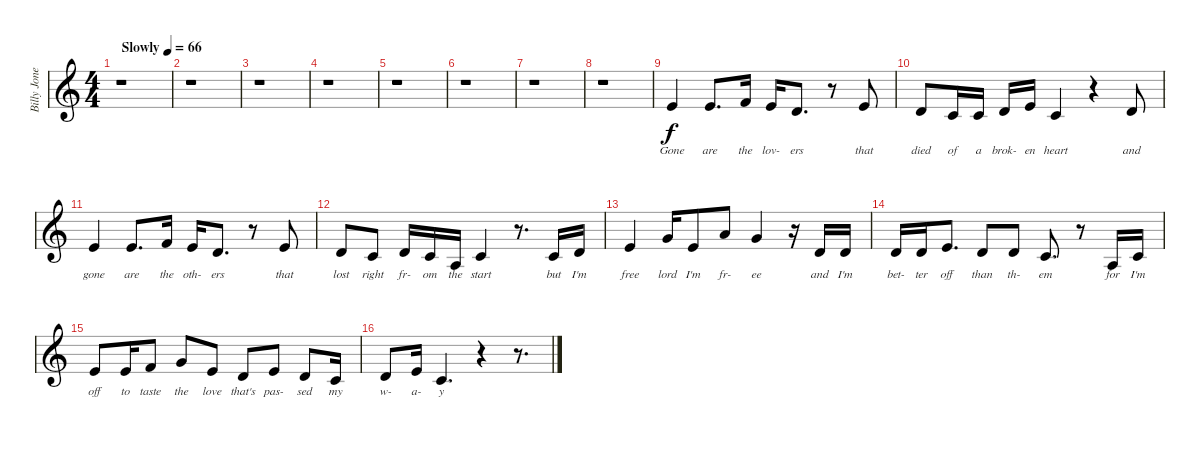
\track ("Billy Jones Vocals" "Billy Jone") {instrument flute}
\staff {score}
\tuning (E4 B3 G3 D3 A2 E2) {hide}
\ts (4 4)
\tempo (66 "Slowly")
\clef g2
\ks c
r.1{dy f instrument flute} |
r.1 |
r.1 |
r.1 |
r.1 |
r.1 |
r.1 |
r.1 |
5.2.4{lyrics (0 "Gone") lyrics (1 "") lyrics (2 "") lyrics (3 "") lyrics (4 "")} 5.2.8{d lyrics (0 "are") lyrics (1 "") lyrics (2 "") lyrics (3 "") lyrics (4 "")} 6.2.16{lyrics (0 "the") lyrics (1 "") lyrics (2 "") lyrics (3 "") lyrics (4 "")} 5.2.16{lyrics (0 "lov-") lyrics (1 "") lyrics (2 "") lyrics (3 "") lyrics (4 "")} 3.2.8{d lyrics (0 "ers") lyrics (1 "") lyrics (2 "") lyrics (3 "") lyrics (4 "")} r.8 5.2.8{lyrics (0 "that") lyrics (1 "") lyrics (2 "") lyrics (3 "") lyrics (4 "")} |
3.2.8{lyrics (0 "died") lyrics (1 "") lyrics (2 "") lyrics (3 "") lyrics (4 "")} 5.3.16{lyrics (0 "of") lyrics (1 "") lyrics (2 "") lyrics (3 "") lyrics (4 "")} 5.3.16{lyrics (0 "a") lyrics (1 "") lyrics (2 "") lyrics (3 "") lyrics (4 "")} 3.2.16{lyrics (0 "brok-") lyrics (1 "") lyrics (2 "") lyrics (3 "") lyrics (4 "")} 5.2.16{lyrics (0 "en") lyrics (1 "") lyrics (2 "") lyrics (3 "") lyrics (4 "")} 5.3.4{lyrics (0 "heart") lyrics (1 "") lyrics (2 "") lyrics (3 "") lyrics (4 "")} r.4 3.2.8{lyrics (0 "and") lyrics (1 "") lyrics (2 "") lyrics (3 "") lyrics (4 "")} |
5.2.4{lyrics (0 "gone") lyrics (1 "") lyrics (2 "") lyrics (3 "") lyrics (4 "")} 5.2.8{d lyrics (0 "are") lyrics (1 "") lyrics (2 "") lyrics (3 "") lyrics (4 "")} 6.2.16{lyrics (0 "the") lyrics (1 "") lyrics (2 "") lyrics (3 "") lyrics (4 "")} 5.2.16{lyrics (0 "oth-") lyrics (1 "") lyrics (2 "") lyrics (3 "") lyrics (4 "")} 3.2.8{d lyrics (0 "ers") lyrics (1 "") lyrics (2 "") lyrics (3 "") lyrics (4 "")} r.8 5.2.8{lyrics (0 "that") lyrics (1 "") lyrics (2 "") lyrics (3 "") lyrics (4 "")} |
3.2.8{lyrics (0 "lost") lyrics (1 "") lyrics (2 "") lyrics (3 "") lyrics (4 "")} 5.3.8{lyrics (0 "right") lyrics (1 "") lyrics (2 "") lyrics (3 "") lyrics (4 "")} 3.2.16{lyrics (0 "fr-") lyrics (1 "") lyrics (2 "") lyrics (3 "") lyrics (4 "")} 5.3.16{lyrics (0 "om") lyrics (1 "") lyrics (2 "") lyrics (3 "") lyrics (4 "")} 2.3.16{lyrics (0 "the") lyrics (1 "") lyrics (2 "") lyrics (3 "") lyrics (4 "")} 5.3.4{lyrics (0 "start") lyrics (1 "") lyrics (2 "") lyrics (3 "") lyrics (4 "")} r.8{d} 5.3.16{lyrics (0 "but") lyrics (1 "") lyrics (2 "") lyrics (3 "") lyrics (4 "")} 3.2.16{lyrics (0 "I'm") lyrics (1 "") lyrics (2 "") lyrics (3 "") lyrics (4 "")} |
5.2.4{lyrics (0 "free") lyrics (1 "") lyrics (2 "") lyrics (3 "") lyrics (4 "")} 3.1.16{lyrics (0 "lord") lyrics (1 "") lyrics (2 "") lyrics (3 "") lyrics (4 "")} 5.2.8{lyrics (0 "I'm") lyrics (1 "") lyrics (2 "") lyrics (3 "") lyrics (4 "")} 5.1.8{lyrics (0 "fr-") lyrics (1 "") lyrics (2 "") lyrics (3 "") lyrics (4 "")} 3.1.4{lyrics (0 "ee") lyrics (1 "") lyrics (2 "") lyrics (3 "") lyrics (4 "")} r.16 3.2.16{lyrics (0 "and") lyrics (1 "") lyrics (2 "") lyrics (3 "") lyrics (4 "")} 3.2.16{lyrics (0 "I'm") lyrics (1 "") lyrics (2 "") lyrics (3 "") lyrics (4 "")} |
3.2.16{lyrics (0 "bet-") lyrics (1 "") lyrics (2 "") lyrics (3 "") lyrics (4 "")} 3.2.16{lyrics (0 "ter") lyrics (1 "") lyrics (2 "") lyrics (3 "") lyrics (4 "")} 5.2.8{d lyrics (0 "off") lyrics (1 "") lyrics (2 "") lyrics (3 "") lyrics (4 "")} 3.2.8{lyrics (0 "than") lyrics (1 "") lyrics (2 "") lyrics (3 "") lyrics (4 "")} 3.2.8{lyrics (0 "th-") lyrics (1 "") lyrics (2 "") lyrics (3 "") lyrics (4 "")} 5.3.8{d lyrics (0 "em") lyrics (1 "") lyrics (2 "") lyrics (3 "") lyrics (4 "")} r.8 2.3.16{lyrics (0 "for") lyrics (1 "") lyrics (2 "") lyrics (3 "") lyrics (4 "")} 5.3.16{lyrics (0 "I'm") lyrics (1 "") lyrics (2 "") lyrics (3 "") lyrics (4 "")} |
5.2.8{lyrics (0 "off") lyrics (1 "") lyrics (2 "") lyrics (3 "") lyrics (4 "")} 5.2.16{lyrics (0 "to") lyrics (1 "") lyrics (2 "") lyrics (3 "") lyrics (4 "")} 6.2.8{lyrics (0 "taste") lyrics (1 "") lyrics (2 "") lyrics (3 "") lyrics (4 "")} 3.1.8{lyrics (0 "the") lyrics (1 "") lyrics (2 "") lyrics (3 "") lyrics (4 "")} 5.2.8{lyrics (0 "love") lyrics (1 "") lyrics (2 "") lyrics (3 "") lyrics (4 "")} 3.2.8{lyrics (0 "that's") lyrics (1 "") lyrics (2 "") lyrics (3 "") lyrics (4 "")} 5.2.8{lyrics (0 "pas-") lyrics (1 "") lyrics (2 "") lyrics (3 "") lyrics (4 "")} 3.2.8{lyrics (0 "sed") lyrics (1 "") lyrics (2 "") lyrics (3 "") lyrics (4 "")} 5.3.16{lyrics (0 "my") lyrics (1 "") lyrics (2 "") lyrics (3 "") lyrics (4 "")} |
3.2.8{lyrics (0 "w-") lyrics (1 "") lyrics (2 "") lyrics (3 "") lyrics (4 "")} 5.2.16{lyrics (0 "a-") lyrics (1 "") lyrics (2 "") lyrics (3 "") lyrics (4 "")} 5.3.4{d lyrics (0 "y") lyrics (1 "") lyrics (2 "") lyrics (3 "") lyrics (4 "")} r.4 r.8{d}
